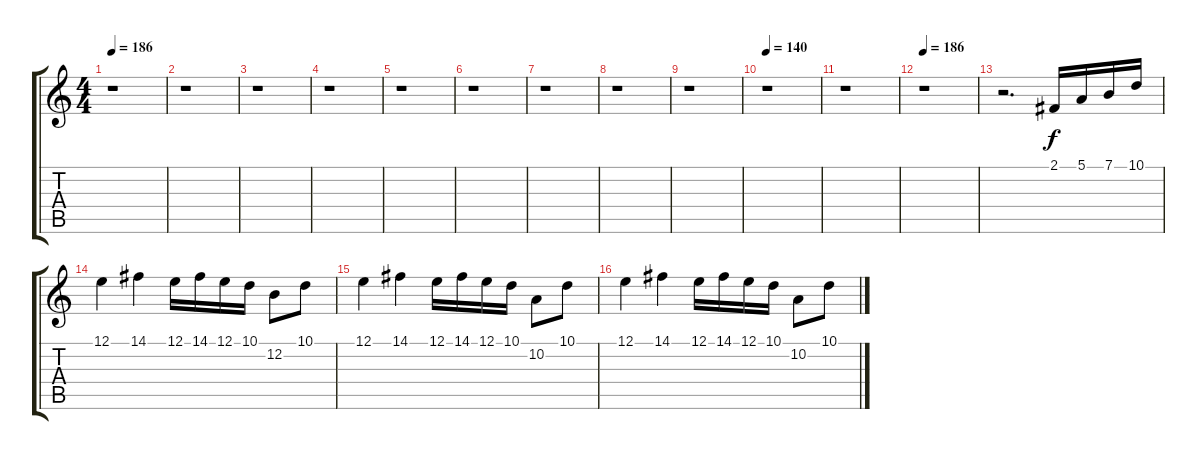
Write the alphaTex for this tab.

\track "" {instrument orchestralharp}
\staff {score tabs}
\tuning (E4 B3 G3 D3 A2 E2) {hide}
\ts (4 4)
\tempo 186
\clef g2
\ks c
r.1{dy f} |
r.1 |
r.1 |
r.1 |
r.1 |
r.1 |
r.1 |
r.1 |
r.1 |
\tempo 140
r.1 |
r.1 |
\tempo 186
r.1 |
r.2{d} 2.1.16 5.1.16 7.1.16 10.1.16 |
12.1.4 14.1.4 12.1.16 14.1.16 12.1.16 10.1.16 12.2.8 10.1.8 |
12.1.4 14.1.4 12.1.16 14.1.16 12.1.16 10.1.16 10.2.8 10.1.8 |
12.1.4 14.1.4 12.1.16 14.1.16 12.1.16 10.1.16 10.2.8 10.1.8
